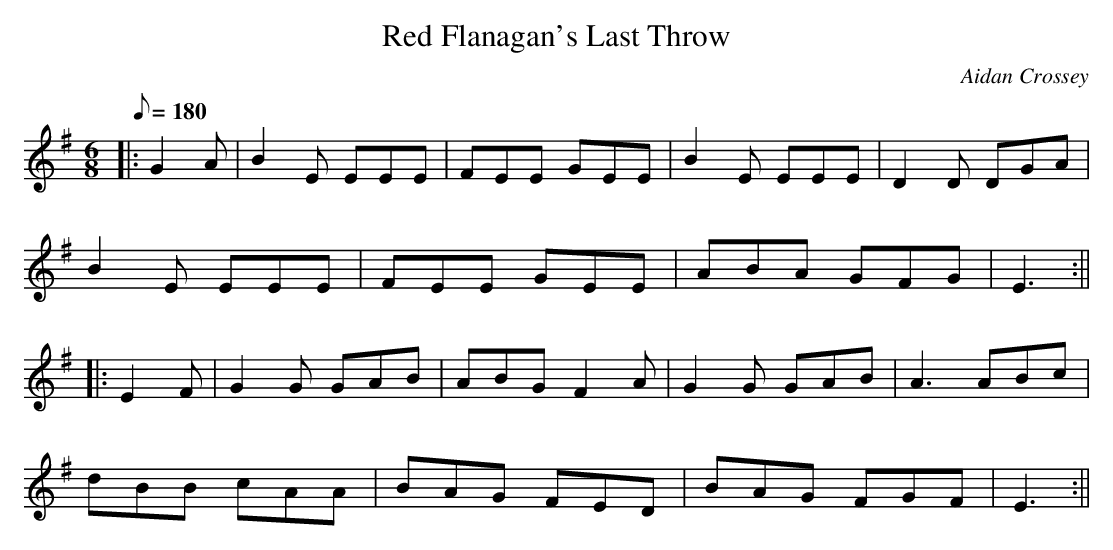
X:1
T:Red Flanagan's Last Throw
M:6/8
L:1/8
Q:180
C:Aidan Crossey
K:G
|:G2A|B2E EEE|FEE GEE|B2E EEE|D2D DGA|
B2E EEE|FEE GEE|ABA GFG|E3:||
|:E2F|G2G GAB|ABG F2A|G2G GAB|A3 ABc|
dBB cAA|BAG FED|BAG FGF|E3:||
